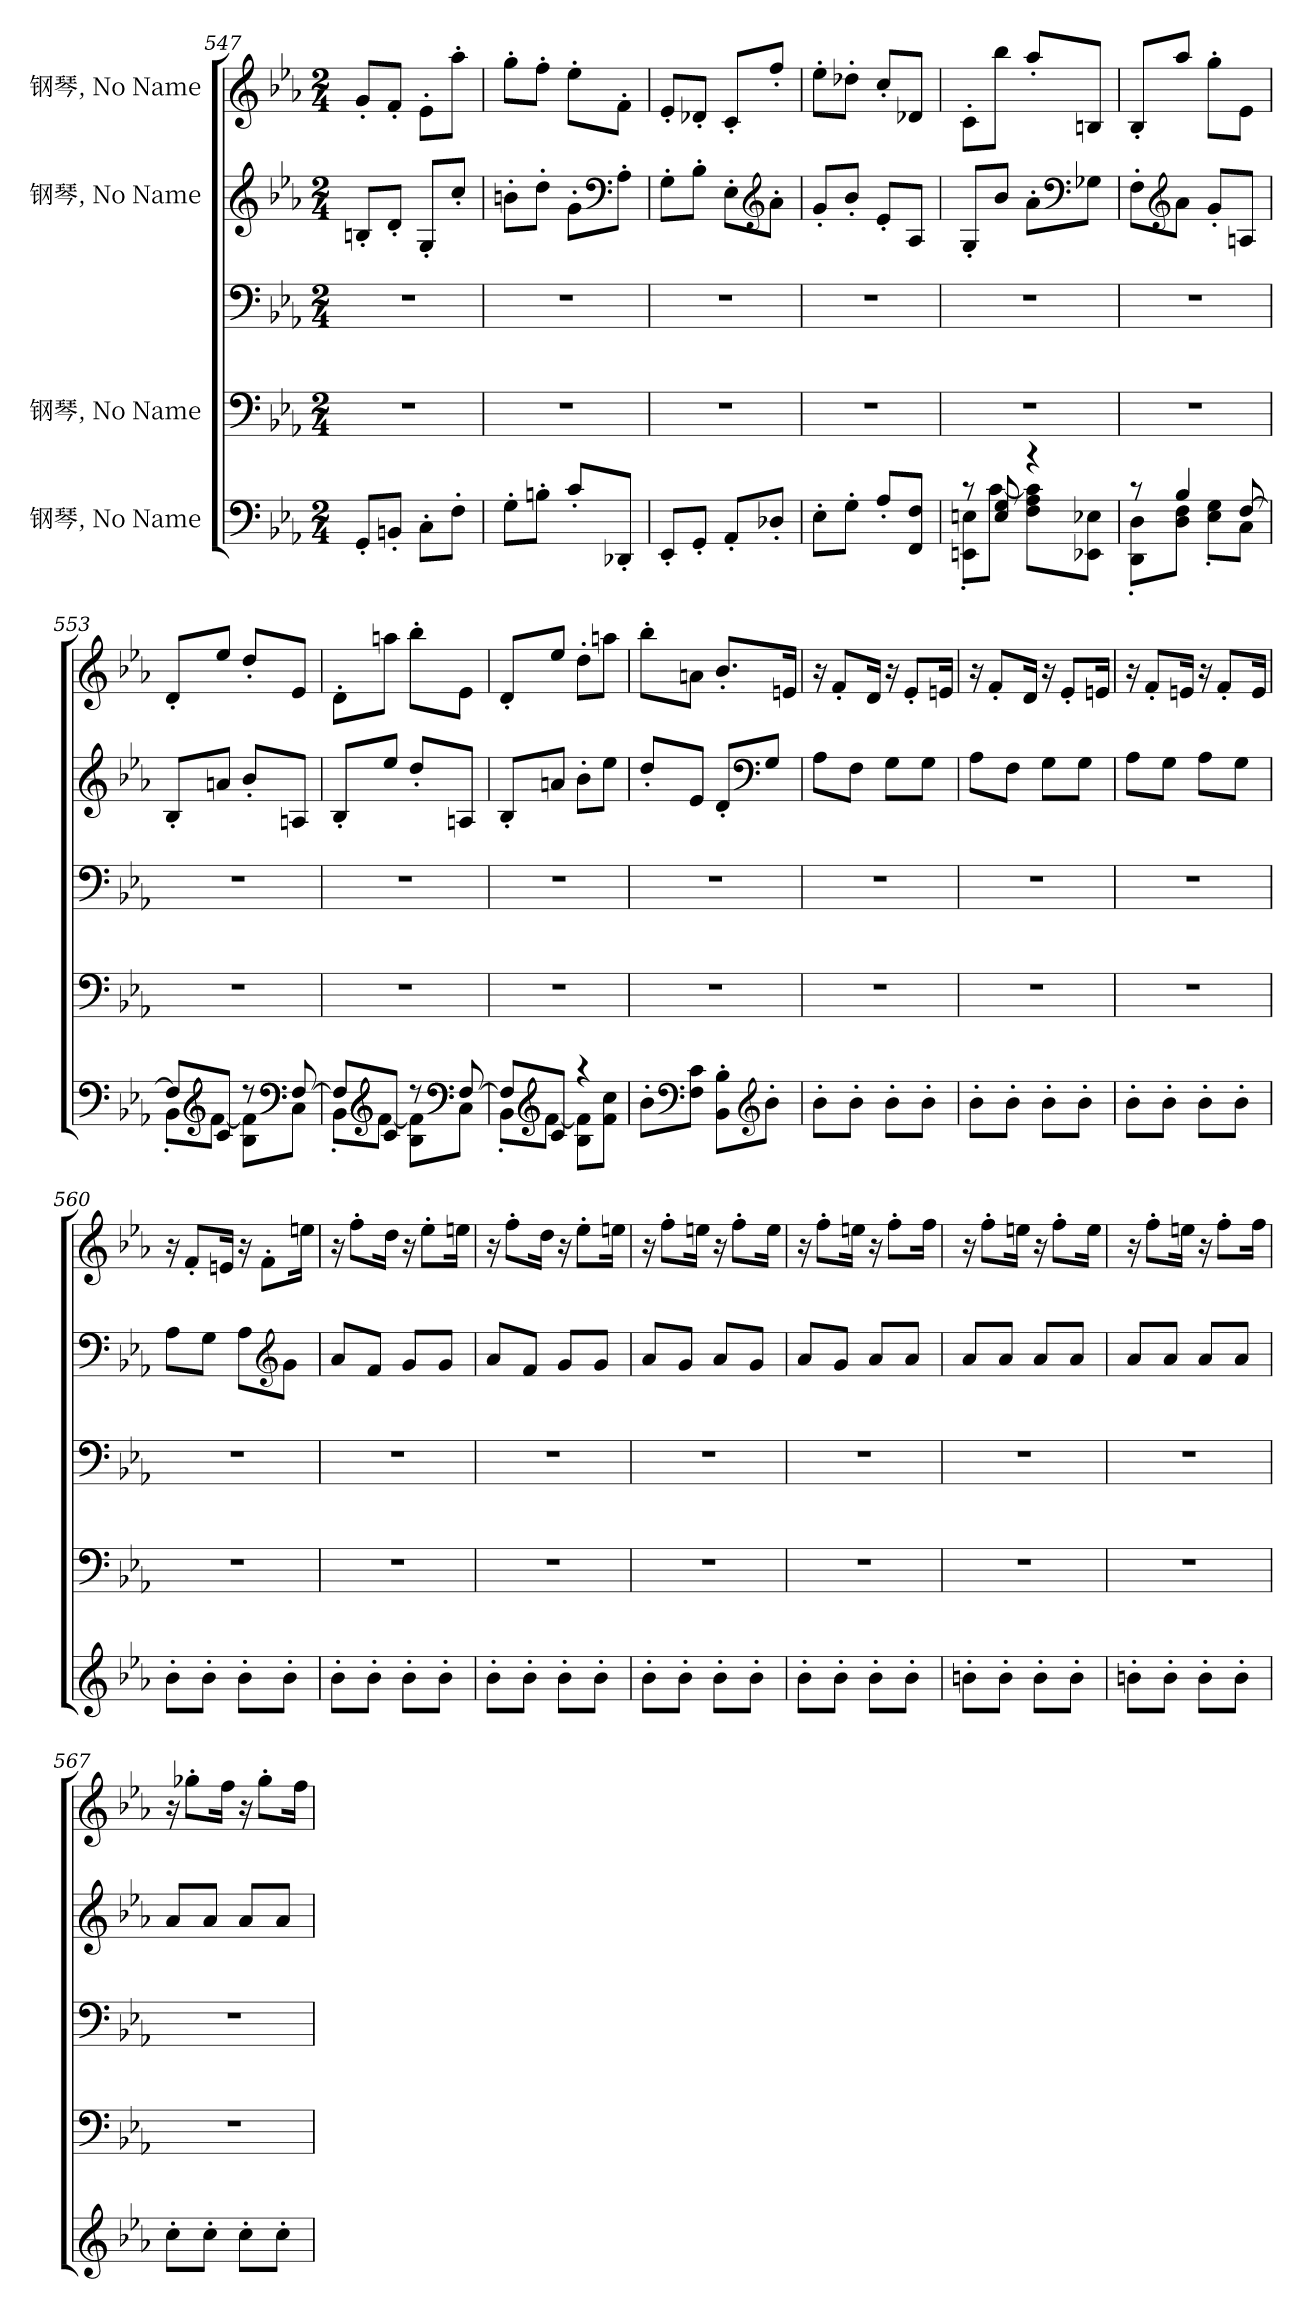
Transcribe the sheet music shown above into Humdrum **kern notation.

**kern	**kern	**kern	**kern	**kern
*part4	*part3	*part3	*part2	*part1
*staff5	*staff4	*staff3	*staff2	*staff1
*I"钢琴, No Name	*I"钢琴, No Name	*	*I"钢琴, No Name	*I"钢琴, No Name
*clefF4	*clefF4	*clefF4	*clefG2	*clefG2
*k[b-e-a-]	*k[b-e-a-]	*k[b-e-a-]	*k[b-e-a-]	*k[b-e-a-]
*M2/4	*M2/4	*M2/4	*M2/4	*M2/4
=547	=547	=547	=547	=547
8GG'/L	2r	2r	8Bn'/L	8g'/L
8BBn'/J	.	.	8d'/J	8f'/J
8C'\L	.	.	8G'/L	8e-'\L
*	*	*	*	*MM140
8F'\J	.	.	8cc'/J	8aa-'\J
!!LO:LB:g=z
=548	=548	=548	=548	=548
8G'\L	2r	2r	8bn'\L	8gg'\L
8Bn'\J	.	.	8dd'\J	8ff'\J
8c'/L	.	.	8g'\L	8ee-'\L
*	*	*	*clefF4	*
*	*	*	*	*MM140
8DD-X'/J	.	.	8A-'\J	8f'\J
=549	=549	=549	=549	=549
8EE-'/L	2r	2r	8G'\L	8e-'/L
8GG'/J	.	.	8B-'\J	8d-X'/J
8AA-'/L	.	.	8E-'\L	8c'/L
*	*	*	*clefG2	*
8D-X'/J	.	.	8a-'\J	8ff'/J
=550	=550	=550	=550	=550
8E-'\L	2r	2r	8g'/L	8ee-'\L
8G'\J	.	.	8b-'/J	8dd-X'\J
8A-'/L	.	.	8e-'/L	8cc'/L
*	*	*	*	*MM136
8FF/ 8F/J	.	.	8A-/J	8d-X/J
=551	=551	=551	=551	=551
*^	*	*	*	*
8r	8EEn\' 8En\'L	2r	2r	8G'/L	8c'\L
8E/ 8G/	[8c\J	.	.	8b-/J	8bb-\J
4r	8F\ 8A-\ 8c\]L	.	.	8a-'\L	8aa-'/L
*	*	*	*	*clefF4	*
.	8EE-X\ 8E-X\J	.	.	8G-X\J	8Bn/J
=552	=552	=552	=552	=552	=552
8r	8DD\' 8D\'L	2r	2r	8F'\L	8B-'/L
*	*	*	*	*clefG2	*
4B-/	8D\ 8F\J	.	.	8a-\J	8aa-/J
.	8E-\' 8G\'L	.	.	8g'/L	8gg'\L
[8F/	8C\J	.	.	8An/J	8e-\J
!!LO:PB:g=z
=553	=553	=553	=553	=553	=553
8F/L]	8BB-'\L	2r	2r	8B-'/L	8d'/L
*clefG2	*	*	*	*	*
8c/J	[8f\J	.	.	8an/J	8ee-/J
8r	8B-\ 8f\]L	.	.	8b-'/L	8dd'/L
*clefF4	*	*	*	*	*
[8F/	8C\J	.	.	8An/J	8e-/J
=554	=554	=554	=554	=554	=554
8F/L]	8BB-'\L	2r	2r	8B-'/L	8d'\L
*clefG2	*	*	*	*	*
8c/J	[8f\J	.	.	8ee-/J	8aan\J
8r	8B-\ 8f\]L	.	.	8dd'/L	8bb-'\L
*clefF4	*	*	*	*	*
[8F/	8C\J	.	.	8An/J	8e-\J
=555	=555	=555	=555	=555	=555
8F/L]	8BB-'\L	2r	2r	8B-'/L	8d'/L
*clefG2	*	*	*	*	*
8c/J	[8f\J	.	.	8an/J	8ee-/J
4r	8B-\ 8f\]L	.	.	8b-'\L	8dd'\L
.	8f\ 8cc\J	.	.	8ee-\J	8aan\J
*v	*v	*	*	*	*
=556	=556	=556	=556	=556
8b-'\L	2r	2r	8dd'/L	8bb-'\L
*clefF4	*	*	*	*
8F\ 8c\J	.	.	8e-/J	8an\J
8BB-\' 8B-\'L	.	.	8d'/L	8.b-'/L
*clefG2	*	*	*clefF4	*
8b-'\J	.	.	8G/J	.
*	*	*	*	*MM138
.	.	.	.	16en/Jk
!!LO:LB:g=z
=557	=557	=557	=557	=557
*	*	*	*	*MM140
8b-'\L	2r	2r	8A-\L	16r
.	.	.	.	8f'/L
8b-'\J	.	.	8F\J	.
.	.	.	.	16d/Jk
8b-'\L	.	.	8G\L	16r
.	.	.	.	8e-'/L
8b-'\J	.	.	8G\J	.
.	.	.	.	16en/Jk
=558	=558	=558	=558	=558
8b-'\L	2r	2r	8A-\L	16r
.	.	.	.	8f'/L
8b-'\J	.	.	8F\J	.
.	.	.	.	16d/Jk
8b-'\L	.	.	8G\L	16r
.	.	.	.	8e-'/L
8b-'\J	.	.	8G\J	.
.	.	.	.	16en/Jk
=559	=559	=559	=559	=559
*	*	*	*	*MM140
8b-'\L	2r	2r	8A-\L	16r
.	.	.	.	8f'/L
8b-'\J	.	.	8G\J	.
.	.	.	.	16en/Jk
8b-'\L	.	.	8A-\L	16r
.	.	.	.	8f'/L
8b-'\J	.	.	8G\J	.
.	.	.	.	16e/Jk
=560	=560	=560	=560	=560
8b-'\L	2r	2r	8A-\L	16r
.	.	.	.	8f'/L
8b-'\J	.	.	8G\J	.
.	.	.	.	16en/Jk
8b-'\L	.	.	8A-\L	16r
.	.	.	.	8f'\L
*	*	*	*clefG2	*
8b-'\J	.	.	8g\J	.
.	.	.	.	16een\Jk
=561	=561	=561	=561	=561
8b-'\L	2r	2r	8a-/L	16r
.	.	.	.	8ff'\L
8b-'\J	.	.	8f/J	.
.	.	.	.	16dd\Jk
8b-'\L	.	.	8g/L	16r
.	.	.	.	8ee-'\L
8b-'\J	.	.	8g/J	.
.	.	.	.	16een\Jk
!!LO:PB:g=z
=562	=562	=562	=562	=562
8b-'\L	2r	2r	8a-/L	16r
.	.	.	.	8ff'\L
8b-'\J	.	.	8f/J	.
.	.	.	.	16dd\Jk
8b-'\L	.	.	8g/L	16r
.	.	.	.	8ee-'\L
8b-'\J	.	.	8g/J	.
.	.	.	.	16een\Jk
=563	=563	=563	=563	=563
*	*	*	*	*MM140
8b-'\L	2r	2r	8a-/L	16r
.	.	.	.	8ff'\L
8b-'\J	.	.	8g/J	.
.	.	.	.	16een\Jk
8b-'\L	.	.	8a-/L	16r
.	.	.	.	8ff'\L
8b-'\J	.	.	8g/J	.
.	.	.	.	16ee\Jk
=564	=564	=564	=564	=564
8b-'\L	2r	2r	8a-/L	16r
.	.	.	.	8ff'\L
8b-'\J	.	.	8g/J	.
.	.	.	.	16een\Jk
8b-'\L	.	.	8a-/L	16r
.	.	.	.	8ff'\L
8b-'\J	.	.	8a-/J	.
.	.	.	.	16ff\Jk
=565	=565	=565	=565	=565
*	*	*	*	*MM140
8bn'\L	2r	2r	8a-/L	16r
.	.	.	.	8ff'\L
8b'\J	.	.	8a-/J	.
.	.	.	.	16een\Jk
8b'\L	.	.	8a-/L	16r
.	.	.	.	8ff'\L
8b'\J	.	.	8a-/J	.
.	.	.	.	16ee\Jk
=566	=566	=566	=566	=566
8bn'\L	2r	2r	8a-/L	16r
.	.	.	.	8ff'\L
8b'\J	.	.	8a-/J	.
.	.	.	.	16een\Jk
8b'\L	.	.	8a-/L	16r
.	.	.	.	8ff'\L
8b'\J	.	.	8a-/J	.
*	*	*	*	*MM138
.	.	.	.	16ff\Jk
!!LO:LB:g=z
=567	=567	=567	=567	=567
*	*	*	*	*MM140
8cc'\L	2r	2r	8a-/L	16r
.	.	.	.	8gg-X'\L
8cc'\J	.	.	8a-/J	.
.	.	.	.	16ff\Jk
8cc'\L	.	.	8a-/L	16r
.	.	.	.	8gg-'\L
8cc'\J	.	.	8a-/J	.
.	.	.	.	16ff\Jk
=	=	=	=	=
*-	*-	*-	*-	*-
